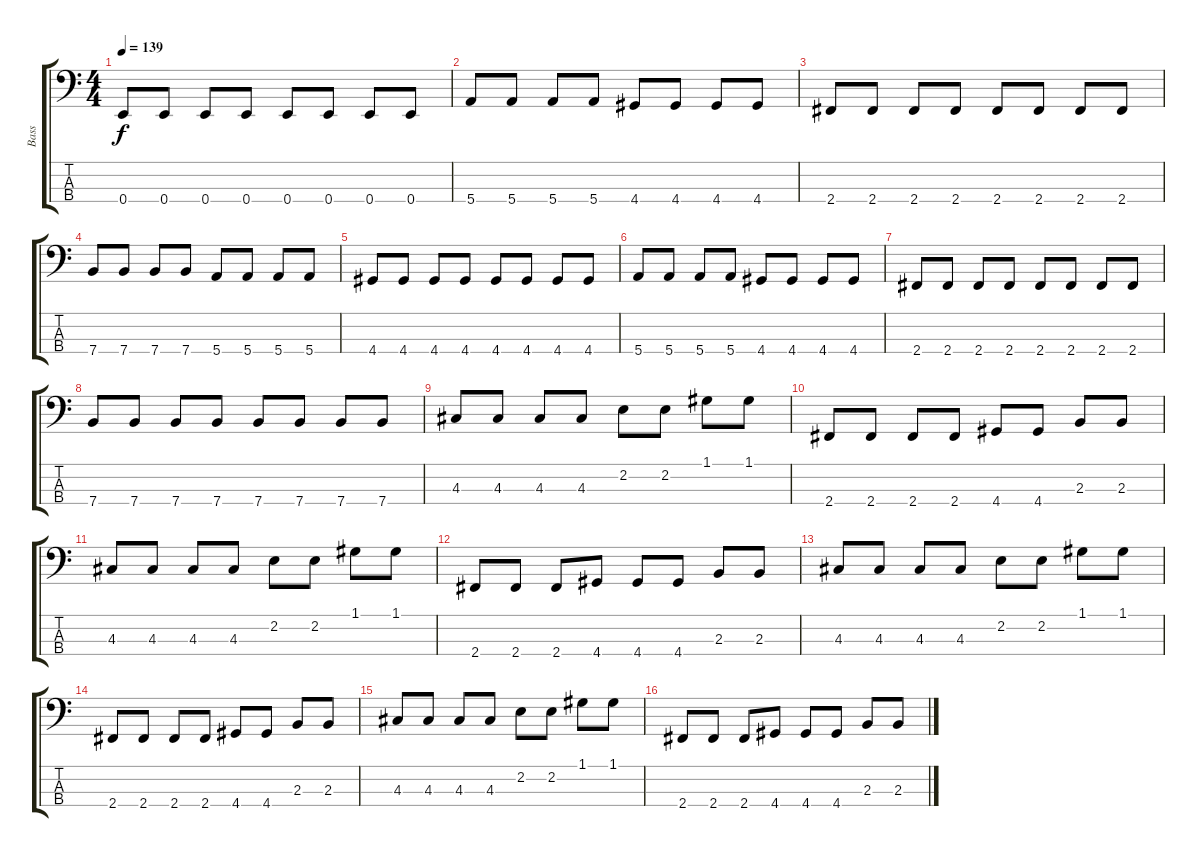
\track ("Bass" "Bass") {instrument electricbassfinger}
\staff {score tabs}
\tuning (G2 D2 A1 E1) {hide}
\ts (4 4)
\tempo 139
\clef f4
\ks c
0.4.8{dy f} 0.4.8 0.4.8 0.4.8 0.4.8 0.4.8 0.4.8 0.4.8 |
5.4.8 5.4.8 5.4.8 5.4.8 4.4.8 4.4.8 4.4.8 4.4.8 |
2.4.8 2.4.8 2.4.8 2.4.8 2.4.8 2.4.8 2.4.8 2.4.8 |
7.4.8 7.4.8 7.4.8 7.4.8 5.4.8 5.4.8 5.4.8 5.4.8 |
4.4.8 4.4.8 4.4.8 4.4.8 4.4.8 4.4.8 4.4.8 4.4.8 |
5.4.8 5.4.8 5.4.8 5.4.8 4.4.8 4.4.8 4.4.8 4.4.8 |
2.4.8 2.4.8 2.4.8 2.4.8 2.4.8 2.4.8 2.4.8 2.4.8 |
7.4.8 7.4.8 7.4.8 7.4.8 7.4.8 7.4.8 7.4.8 7.4.8 |
4.3.8 4.3.8 4.3.8 4.3.8 2.2.8 2.2.8 1.1.8 1.1.8 |
2.4.8 2.4.8 2.4.8 2.4.8 4.4.8 4.4.8 2.3.8 2.3.8 |
4.3.8 4.3.8 4.3.8 4.3.8 2.2.8 2.2.8 1.1.8 1.1.8 |
2.4.8 2.4.8 2.4.8 4.4.8 4.4.8 4.4.8 2.3.8 2.3.8 |
4.3.8 4.3.8 4.3.8 4.3.8 2.2.8 2.2.8 1.1.8 1.1.8 |
2.4.8 2.4.8 2.4.8 2.4.8 4.4.8 4.4.8 2.3.8 2.3.8 |
4.3.8 4.3.8 4.3.8 4.3.8 2.2.8 2.2.8 1.1.8 1.1.8 |
2.4.8 2.4.8 2.4.8 4.4.8 4.4.8 4.4.8 2.3.8 2.3.8
